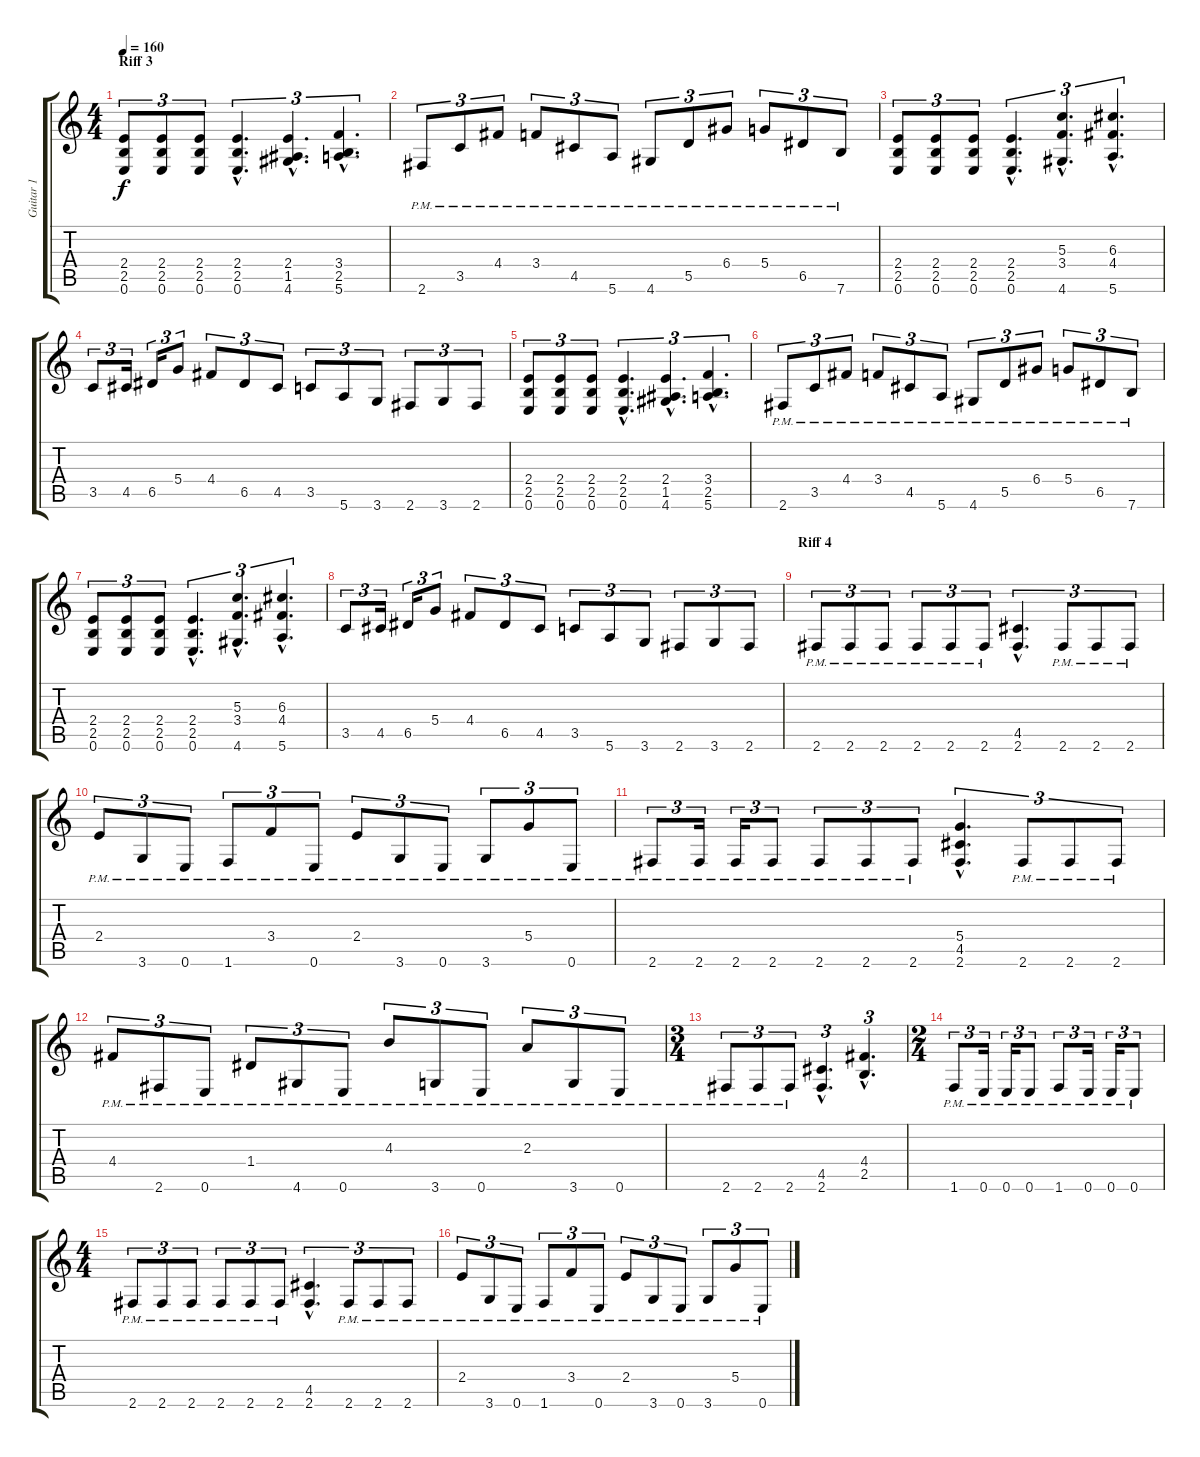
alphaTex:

\track ("Guitar 1" "Guitar 1") {instrument distortionguitar}
\staff {score tabs}
\tuning (E4 B3 G3 D3 A2 E2) {hide}
\ts (4 4)
\section ("" "Riff 3")
\tempo 160
\clef g2
\ks c
(2.4 2.5 0.6).8{tu (3 2) dy f} (2.4 2.5 0.6).8{tu (3 2)} (2.4 2.5 0.6).8{tu (3 2)} (2.4{hac} 2.5{hac} 0.6{hac}).4{d tu (3 2)} (2.4{hac} 1.5{hac} 4.6{hac}).4{d tu (3 2)} (3.4{hac} 2.5{hac} 5.6{hac}).4{d tu (3 2)} |
2.6{pm}.8{tu (3 2)} 3.5{pm}.8{tu (3 2)} 4.4{pm}.8{tu (3 2)} 3.4{pm}.8{tu (3 2)} 4.5{pm}.8{tu (3 2)} 5.6{pm}.8{tu (3 2)} 4.6{pm}.8{tu (3 2)} 5.5{pm}.8{tu (3 2)} 6.4{pm}.8{tu (3 2)} 5.4{pm}.8{tu (3 2)} 6.5{pm}.8{tu (3 2)} 7.6{pm}.8{tu (3 2)} |
(2.4 2.5 0.6).8{tu (3 2)} (2.4 2.5 0.6).8{tu (3 2)} (2.4 2.5 0.6).8{tu (3 2)} (2.4{hac} 2.5{hac} 0.6{hac}).4{d tu (3 2)} (5.3{hac} 3.4{hac} 4.6{hac}).4{d tu (3 2)} (6.3{hac} 4.4{hac} 5.6{hac}).4{d tu (3 2)} |
3.5.8{tu (3 2)} 4.5.16{tu (3 2)} 6.5.16{tu (3 2)} 5.4.8{tu (3 2)} 4.4.8{tu (3 2)} 6.5.8{tu (3 2)} 4.5.8{tu (3 2)} 3.5.8{tu (3 2)} 5.6.8{tu (3 2)} 3.6.8{tu (3 2)} 2.6.8{tu (3 2)} 3.6.8{tu (3 2)} 2.6.8{tu (3 2)} |
(2.4 2.5 0.6).8{tu (3 2)} (2.4 2.5 0.6).8{tu (3 2)} (2.4 2.5 0.6).8{tu (3 2)} (2.4{hac} 2.5{hac} 0.6{hac}).4{d tu (3 2)} (2.4{hac} 1.5{hac} 4.6{hac}).4{d tu (3 2)} (3.4{hac} 2.5{hac} 5.6{hac}).4{d tu (3 2)} |
2.6{pm}.8{tu (3 2)} 3.5{pm}.8{tu (3 2)} 4.4{pm}.8{tu (3 2)} 3.4{pm}.8{tu (3 2)} 4.5{pm}.8{tu (3 2)} 5.6{pm}.8{tu (3 2)} 4.6{pm}.8{tu (3 2)} 5.5{pm}.8{tu (3 2)} 6.4{pm}.8{tu (3 2)} 5.4{pm}.8{tu (3 2)} 6.5{pm}.8{tu (3 2)} 7.6{pm}.8{tu (3 2)} |
(2.4 2.5 0.6).8{tu (3 2)} (2.4 2.5 0.6).8{tu (3 2)} (2.4 2.5 0.6).8{tu (3 2)} (2.4{hac} 2.5{hac} 0.6{hac}).4{d tu (3 2)} (5.3{hac} 3.4{hac} 4.6{hac}).4{d tu (3 2)} (6.3{hac} 4.4{hac} 5.6{hac}).4{d tu (3 2)} |
3.5.8{tu (3 2)} 4.5.16{tu (3 2)} 6.5.16{tu (3 2)} 5.4.8{tu (3 2)} 4.4.8{tu (3 2)} 6.5.8{tu (3 2)} 4.5.8{tu (3 2)} 3.5.8{tu (3 2)} 5.6.8{tu (3 2)} 3.6.8{tu (3 2)} 2.6.8{tu (3 2)} 3.6.8{tu (3 2)} 2.6.8{tu (3 2)} |
\section ("" "Riff 4")
2.6{pm}.8{tu (3 2)} 2.6{pm}.8{tu (3 2)} 2.6{pm}.8{tu (3 2)} 2.6{pm}.8{tu (3 2)} 2.6{pm}.8{tu (3 2)} 2.6{pm}.8{tu (3 2)} (4.5{hac} 2.6{hac}).4{d tu (3 2)} 2.6{pm}.8{tu (3 2)} 2.6{pm}.8{tu (3 2)} 2.6{pm}.8{tu (3 2)} |
2.4{pm}.8{tu (3 2)} 3.6{pm}.8{tu (3 2)} 0.6{pm}.8{tu (3 2)} 1.6{pm}.8{tu (3 2)} 3.4{pm}.8{tu (3 2)} 0.6{pm}.8{tu (3 2)} 2.4{pm}.8{tu (3 2)} 3.6{pm}.8{tu (3 2)} 0.6{pm}.8{tu (3 2)} 3.6{pm}.8{tu (3 2)} 5.4{pm}.8{tu (3 2)} 0.6{pm}.8{tu (3 2)} |
2.6{pm}.8{tu (3 2)} 2.6{pm}.16{tu (3 2)} 2.6{pm}.16{tu (3 2)} 2.6{pm}.8{tu (3 2)} 2.6{pm}.8{tu (3 2)} 2.6{pm}.8{tu (3 2)} 2.6{pm}.8{tu (3 2)} (5.4{hac} 4.5{hac} 2.6{hac}).4{d tu (3 2)} 2.6{pm}.8{tu (3 2)} 2.6{pm}.8{tu (3 2)} 2.6{pm}.8{tu (3 2)} |
4.4{pm}.8{tu (3 2)} 2.6{pm}.8{tu (3 2)} 0.6{pm}.8{tu (3 2)} 1.4{pm}.8{tu (3 2)} 4.6{pm}.8{tu (3 2)} 0.6{pm}.8{tu (3 2)} 4.3{pm}.8{tu (3 2)} 3.6{pm}.8{tu (3 2)} 0.6{pm}.8{tu (3 2)} 2.3{pm}.8{tu (3 2)} 3.6{pm}.8{tu (3 2)} 0.6{pm}.8{tu (3 2)} |
\ts (3 4)
2.6{pm}.8{tu (3 2)} 2.6{pm}.8{tu (3 2)} 2.6{pm}.8{tu (3 2)} (4.5{hac} 2.6{hac}).4{d tu (3 2)} (4.4{hac} 2.5{hac}).4{d tu (3 2)} |
\ts (2 4)
1.6{pm}.8{tu (3 2)} 0.6{pm}.16{tu (3 2)} 0.6{pm}.16{tu (3 2)} 0.6{pm}.8{tu (3 2)} 1.6{pm}.8{tu (3 2)} 0.6{pm}.16{tu (3 2)} 0.6{pm}.16{tu (3 2)} 0.6{pm}.8{tu (3 2)} |
\ts (4 4)
2.6{pm}.8{tu (3 2)} 2.6{pm}.8{tu (3 2)} 2.6{pm}.8{tu (3 2)} 2.6{pm}.8{tu (3 2)} 2.6{pm}.8{tu (3 2)} 2.6{pm}.8{tu (3 2)} (4.5{hac} 2.6{hac}).4{d tu (3 2)} 2.6{pm}.8{tu (3 2)} 2.6{pm}.8{tu (3 2)} 2.6{pm}.8{tu (3 2)} |
2.4{pm}.8{tu (3 2)} 3.6{pm}.8{tu (3 2)} 0.6{pm}.8{tu (3 2)} 1.6{pm}.8{tu (3 2)} 3.4{pm}.8{tu (3 2)} 0.6{pm}.8{tu (3 2)} 2.4{pm}.8{tu (3 2)} 3.6{pm}.8{tu (3 2)} 0.6{pm}.8{tu (3 2)} 3.6{pm}.8{tu (3 2)} 5.4{pm}.8{tu (3 2)} 0.6{pm}.8{tu (3 2)}
